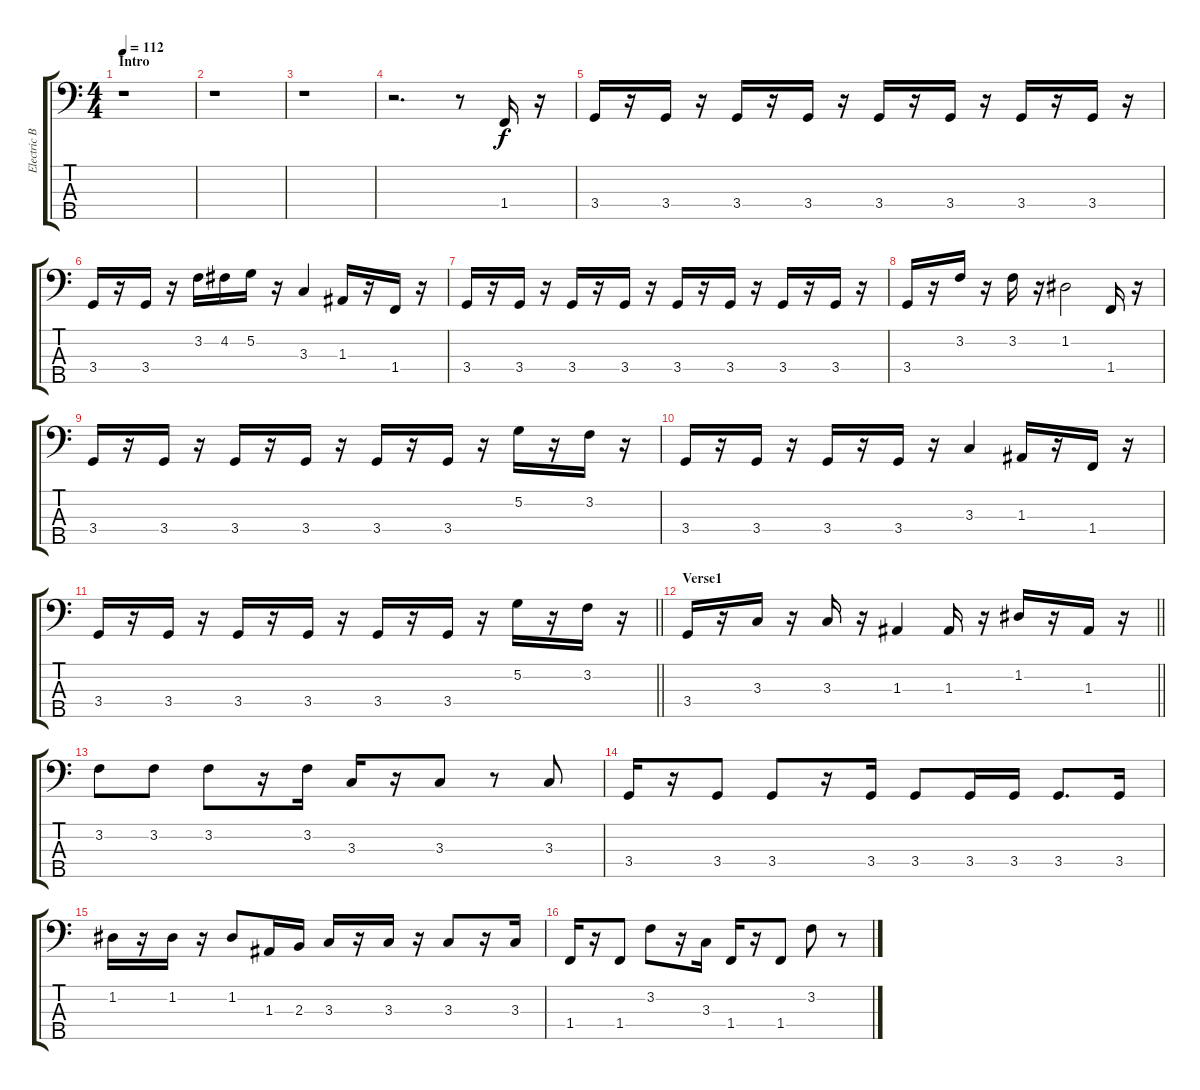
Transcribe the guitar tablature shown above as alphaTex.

\track ("Electric Bass" "Electric B") {instrument electricbasspick}
\staff {score tabs}
\tuning (G2 D2 A1 E1 B0) {hide}
\ts (4 4)
\section ("" "Intro")
\tempo 112
\clef f4
\ks c
r.1{dy f instrument electricbasspick} |
r.1 |
r.1 |
r.2{d} r.8 1.4.16 r.16 |
3.4.16 r.16 3.4.16 r.16 3.4.16 r.16 3.4.16 r.16 3.4.16 r.16 3.4.16 r.16 3.4.16 r.16 3.4.16 r.16 |
3.4.16 r.16 3.4.16 r.16 3.2.16 4.2.16 5.2.16 r.16 3.3.4 1.3.16 r.16 1.4.16 r.16 |
3.4.16 r.16 3.4.16 r.16 3.4.16 r.16 3.4.16 r.16 3.4.16 r.16 3.4.16 r.16 3.4.16 r.16 3.4.16 r.16 |
3.4.16 r.16 3.2.16 r.16 3.2.16 r.16 1.2.2 1.4.16 r.16 |
3.4.16 r.16 3.4.16 r.16 3.4.16 r.16 3.4.16 r.16 3.4.16 r.16 3.4.16 r.16 5.2.16 r.16 3.2.16 r.16 |
3.4.16 r.16 3.4.16 r.16 3.4.16 r.16 3.4.16 r.16 3.3.4 1.3.16 r.16 1.4.16 r.16 |
\barLineRight lightlight
3.4.16 r.16 3.4.16 r.16 3.4.16 r.16 3.4.16 r.16 3.4.16 r.16 3.4.16 r.16 5.2.16 r.16 3.2.16 r.16 |
\section ("" "Verse1")
\barLineRight lightlight
3.4.16 r.16 3.3.16 r.16 3.3.16 r.16 1.3.4 1.3.16 r.16 1.2.16 r.16 1.3.16 r.16 |
3.2.8 3.2.8 3.2.8 r.16 3.2.16 3.3.16 r.16 3.3.8 r.8 3.3.8 |
3.4.16 r.16 3.4.8 3.4.8 r.16 3.4.16 3.4.8 3.4.16 3.4.16 3.4.8{d} 3.4.16 |
1.2.16 r.16 1.2.16 r.16 1.2.8 1.3.16 2.3.16 3.3.16 r.16 3.3.16 r.16 3.3.8 r.16 3.3.16 |
1.4.16 r.16 1.4.8 3.2.8 r.16 3.3.16 1.4.16 r.16 1.4.8 3.2.8 r.8
